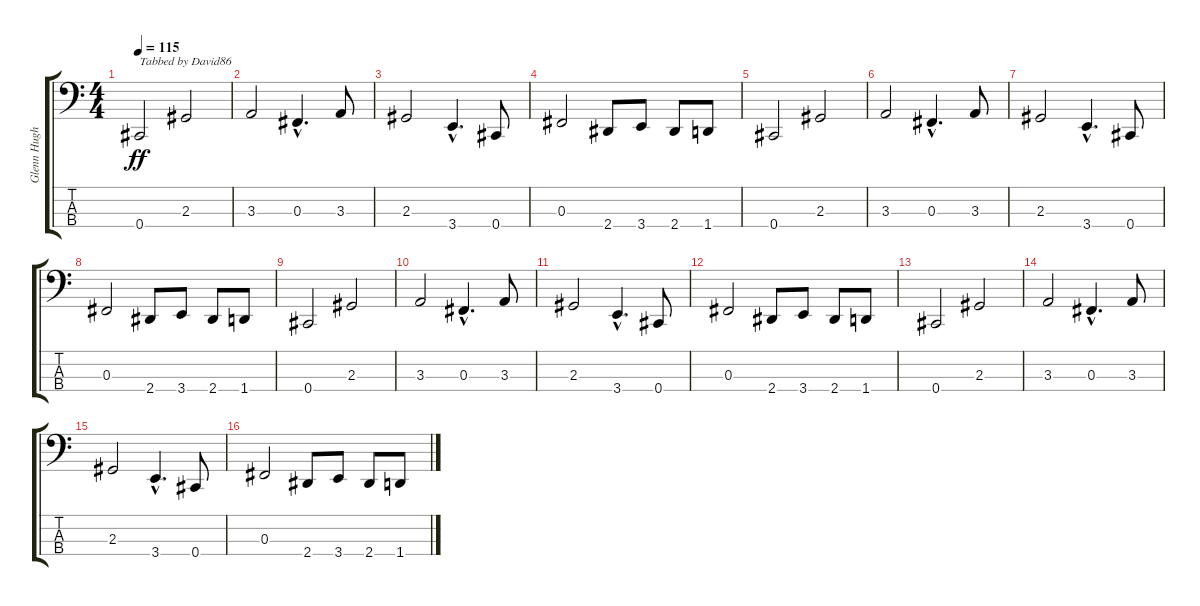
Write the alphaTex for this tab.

\track ("Glenn Hughes" "Glenn Hugh") {instrument electricbassfinger}
\staff {score tabs}
\tuning (E2 B1 Gb1 Db1) {hide}
\ts (4 4)
\tempo 115
\clef f4
\ks c
0.4.2{txt "Tabbed by David86" dy ff instrument electricbassfinger} 2.3.2 |
3.3.2 0.3{hac}.4{d} 3.3.8 |
2.3.2 3.4{hac}.4{d} 0.4.8 |
0.3.2 2.4.8 3.4.8 2.4.8 1.4.8 |
0.4.2 2.3.2 |
3.3.2 0.3{hac}.4{d} 3.3.8 |
2.3.2 3.4{hac}.4{d} 0.4.8 |
0.3.2 2.4.8 3.4.8 2.4.8 1.4.8 |
0.4.2 2.3.2 |
3.3.2 0.3{hac}.4{d} 3.3.8 |
2.3.2 3.4{hac}.4{d} 0.4.8 |
0.3.2 2.4.8 3.4.8 2.4.8 1.4.8 |
0.4.2 2.3.2 |
3.3.2 0.3{hac}.4{d} 3.3.8 |
2.3.2 3.4{hac}.4{d} 0.4.8 |
0.3.2 2.4.8 3.4.8 2.4.8 1.4.8
